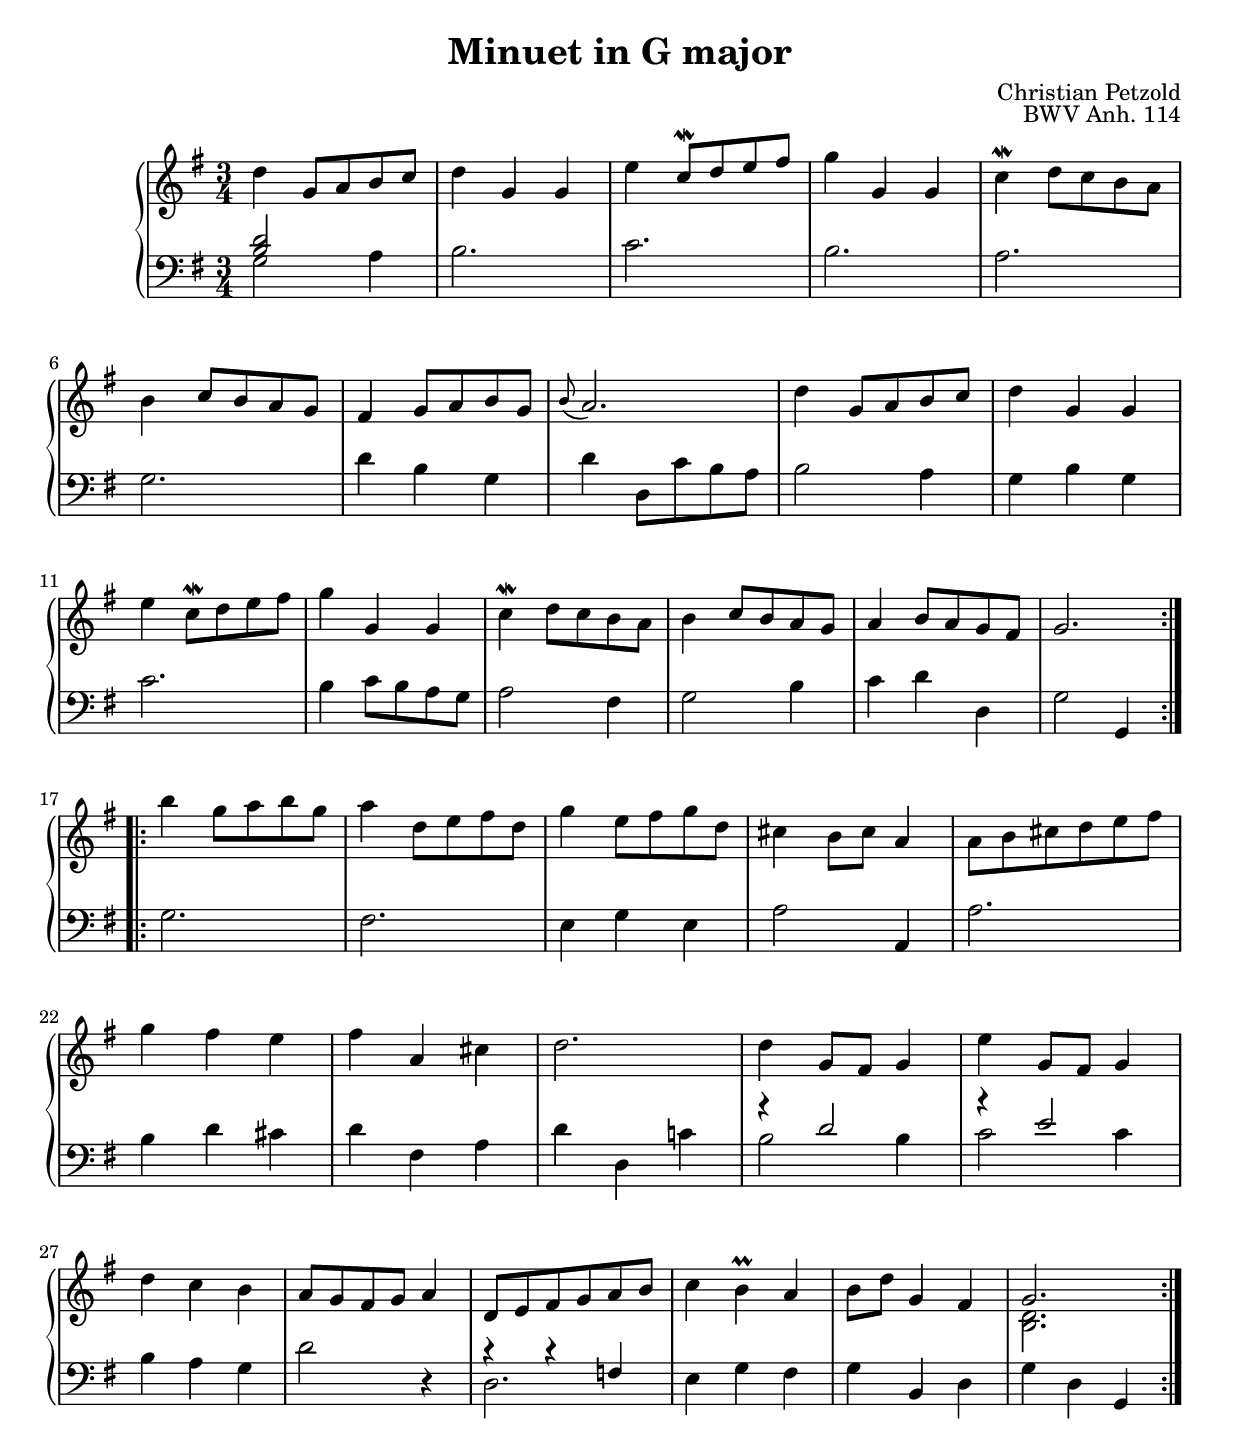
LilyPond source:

\version "2.20.0"

\header {
  title = "Minuet in G major"
  opus = "BWV Anh. 114"
  composer = "Christian Petzold"
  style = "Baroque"
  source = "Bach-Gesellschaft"
  author = \markup \fromproperty #'header:composer
  subject = \markup \concat { \fromproperty #'header:title " Piano Partition" }
  keywords = #(string-join '(
    "music"
    "partition"
    "piano"
    "harpsichord"
    "minuet"
  ) ", ")
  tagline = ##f
}

right = \relative c'' {
  \clef "treble"
  \time 3/4
  \key g \major

  \repeat "volta" 2 {
    d4  g,8[ a b c] |
    d4 g, g |
    e'  c8^[\mordent d e fis] |
    g4 g, g |
    c4^\mordent  d8[ c b a] | \break
    b4  c8[ b a g] |
    fis4  g8[ a b g] |
    \appoggiatura b8 a2. |
    d4  g,8[ a b c] |
    d4 g, g | \break
    e'4  c8[\mordent d e fis] |
    g4 g, g |
    c4\mordent  d8[ c b a] |
    b4  c8[ b a g] |
    a4  b8[ a g fis] |
    g2. | \break
  }
  \repeat "volta" 2 {
    b'4  g8[ a b g] |
    a4  d,8[ e fis d] |
    g4  e8[ fis g d] |
    cis4  b8[ cis] a4 |
    a8[ b cis d e fis] | \break
    g4 fis e |
    fis a, cis |
    d2. |
    d4  g,8[ fis] g4 |
    e'4  g,8[ fis] g4 | \break
    d'4 c b |
    a8[ g fis g] a4 |
    d,8[ e fis g a b] |
    c4 b^\prall a |
    b8[ d] g,4 fis |
    << { \stemUp g2. \stemNeutral }
      { \context Voice = "ii" { << \stemDown { <d b> } >> } }
    >> |
  }
}

left = \relative c' {
  \clef "bass"
  \time 3/4
  \key g \major

  \repeat "volta" 2 {
    << { \stemUp { <b d>2 } \stemNeutral }
      { \context Voice = "ii" { << \stemDown g2 >> } }
    >> a4 |
    b2. |
    c2. |
    b2. |
    a2. |
    g2. |
    d'4 b g |
    d'  d,8[ c' b a] |
    b2 a4 |
    g b g |
    c2. |
    b4  c8[ b a g] |
    a2 fis4 |
    g2 b4 |
    c d d, |
    g2 g,4 |
  }
  \repeat "volta" 2 {
    g'2. |
    fis2. |
    e4 g e |
    a2 a,4 |
    a'2. |
    b4 d cis |
    d fis, a |
    d d, c'! |
    << { \stemUp { r4 d2 } \stemNeutral }
      { \context Voice = "ii" { << \stemDown { b2 b4 } >> } }
    >> |
    << { \stemUp { r4 e2 } \stemNeutral }
      { \context Voice = "ii" { << \stemDown { c2 c4 } >> } }
    >> |
    b4 a g |
    d'2 r4 |
    << { \stemUp { r4 r f, } \stemNeutral }
      { \context Voice = "ii" { << \stemDown d2. >> } }
    >> |
    e4 g fis |
    g b, d |
    g d g, |
  }
}

pianoStaff = \new PianoStaff \with {
  midiInstrument = "harpsichord"
} <<
    \new Staff = "right" { \right }
    \new Staff = "left" { \left }
>>

\score {
  \pianoStaff
  \layout {}
}

\score {
  \unfoldRepeats \pianoStaff
  \midi {
    \tempo 4 = 140
  }
}
